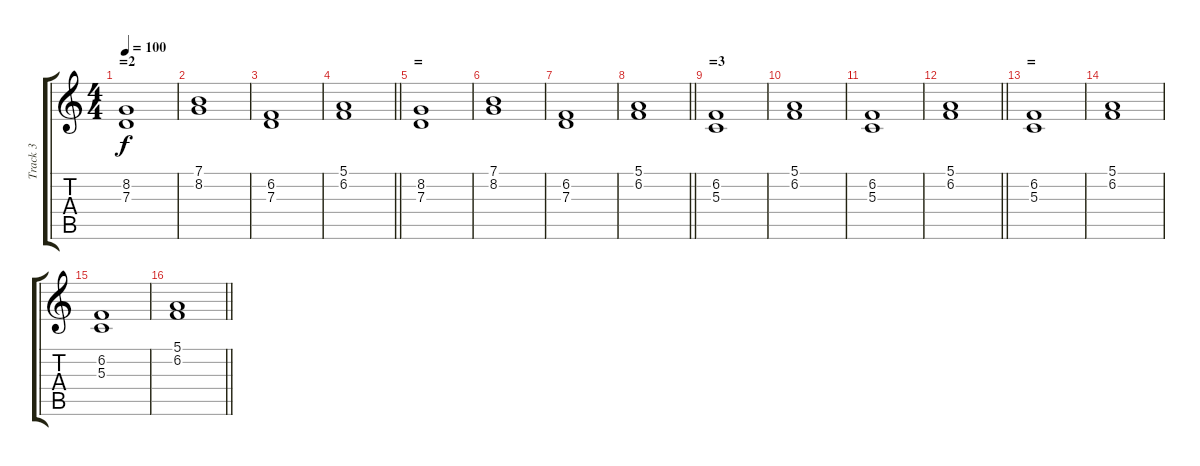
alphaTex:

\track ("Track 3" "Track 3") {instrument pad1newage}
\staff {score tabs}
\tuning (E4 B3 G3 D3 A2 E2) {hide}
\ts (4 4)
\section ("" "=2")
\tempo 100
\clef g2
\ks c
(8.2 7.3).1{dy f} |
(7.1 8.2).1 |
(6.2 7.3).1 |
\barLineRight lightlight
(5.1 6.2).1 |
\section ("" "=")
(8.2 7.3).1 |
(7.1 8.2).1 |
(6.2 7.3).1 |
\barLineRight lightlight
(5.1 6.2).1 |
\section ("" "=3")
(6.2 5.3).1 |
(5.1 6.2).1 |
(6.2 5.3).1 |
\barLineRight lightlight
(5.1 6.2).1 |
\section ("" "=")
(6.2 5.3).1 |
(5.1 6.2).1 |
(6.2 5.3).1 |
\barLineRight lightlight
(5.1 6.2).1
